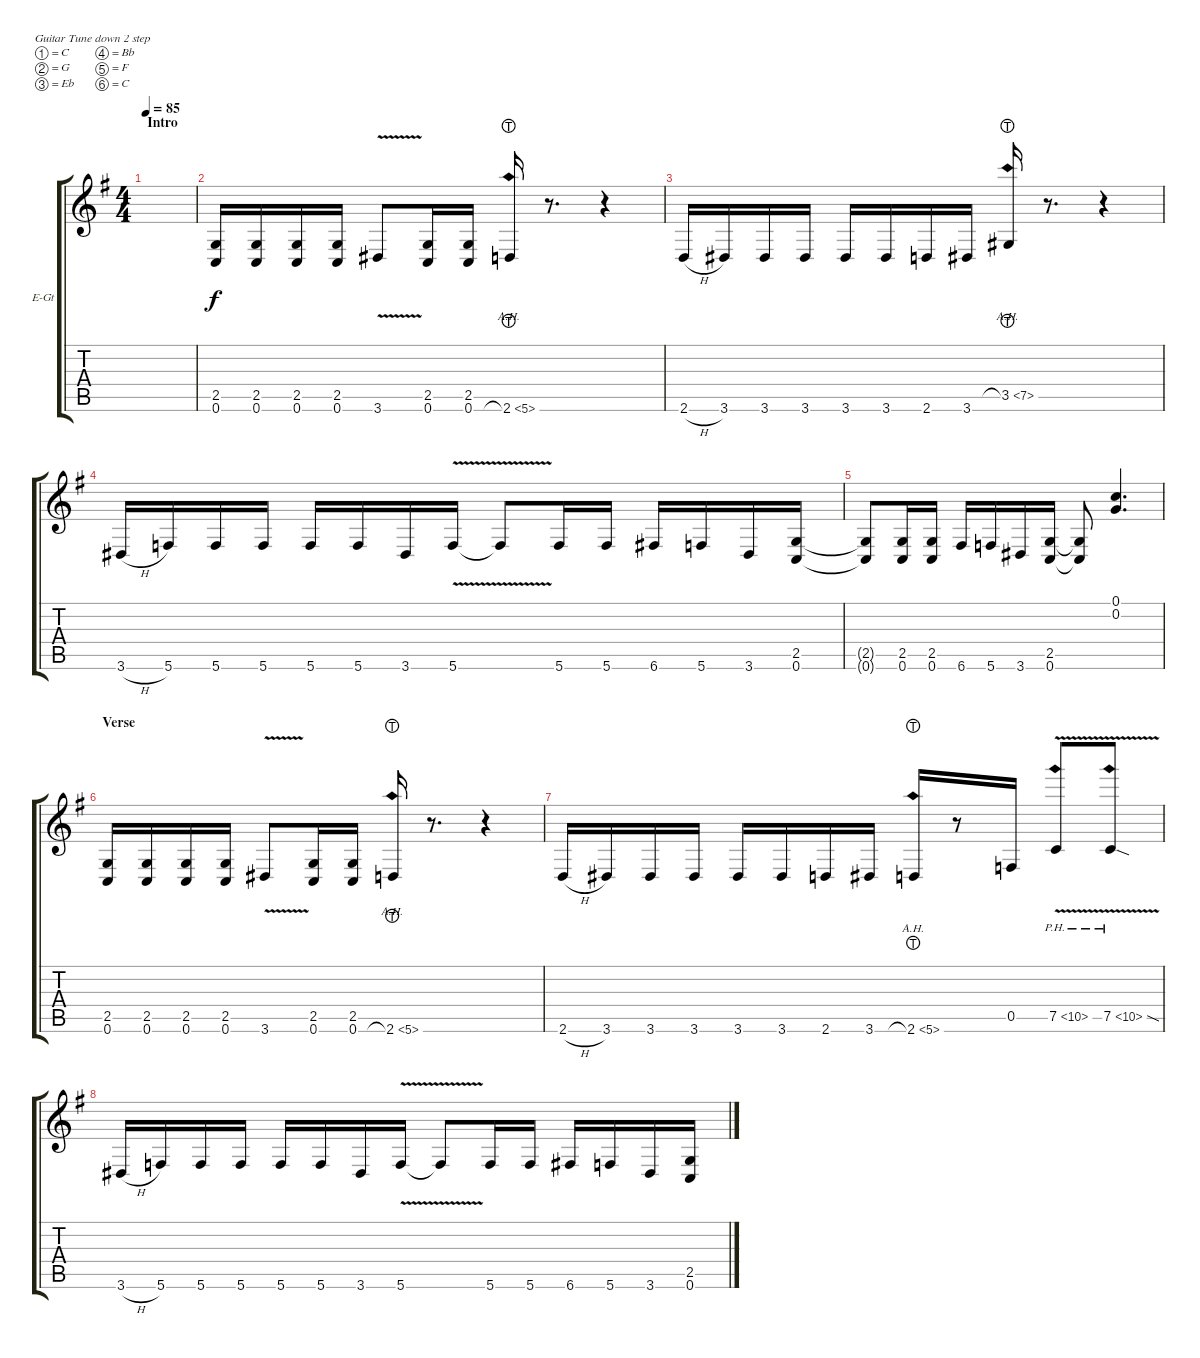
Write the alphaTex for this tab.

\defaultSystemsLayout 4
\bracketExtendMode groupsimilarinstruments
\firstSystemTrackNameOrientation horizontal
\otherSystemsTrackNameOrientation horizontal
\track ("Guitar 1" "E-Gt") {instrument distortionguitar}
\staff {score tabs}
\tuning (C4 G3 Eb3 Bb2 F2 C2)
\ts (4 4)
\section ("" "Intro")
\ac
\tempo 85
\clef g2
\ks g
|
(2.5 0.6).16 (2.5 0.6).16 (2.5 0.6).16 (2.5 0.6).16 3.6{v}.8 (2.5 0.6).16 (2.5 0.6).16 2.6{ah 3 lht}.16 r.8{d} r.4 |
2.6{h}.16 3.6.16 3.6.16 3.6.16 3.6.16 3.6.16 2.6.16 3.6.16 3.5{ah 4 lht}.16 r.8{d} r.4 |
3.6{h}.16 5.6.16 5.6.16 5.6.16 5.6.16 5.6.16 3.6.16 5.6{v}.16 5.6{v t}.8 5.6.16 5.6.16 6.6.16 5.6.16 3.6.16 (2.5 0.6).16 |
(0.6{t} 2.5{t}).8 (2.5 0.6).16 (2.5 0.6).16 6.6.16 5.6.16 3.6.16 (2.5 0.6).16 (0.6{t} 2.5{t}).8 (0.1 0.2).4{d} |
\section ("" "Verse")
(2.5 0.6).16 (2.5 0.6).16 (2.5 0.6).16 (2.5 0.6).16 3.6{v}.8 (2.5 0.6).16 (2.5 0.6).16 2.6{ah 3 lht}.16 r.8{d} r.4 |
2.6{h}.16 3.6.16 3.6.16 3.6.16 3.6.16 3.6.16 2.6.16 3.6.16 2.6{ah 3 lht}.16 r.8 0.5.16 7.5{ph 3 v}.8 7.5{ph 3 v sod}.8 |
3.6{h}.16 5.6.16 5.6.16 5.6.16 5.6.16 5.6.16 3.6.16 5.6{v}.16 5.6{v t}.8 5.6.16 5.6.16 6.6.16 5.6.16 3.6.16 (2.5 0.6).16
